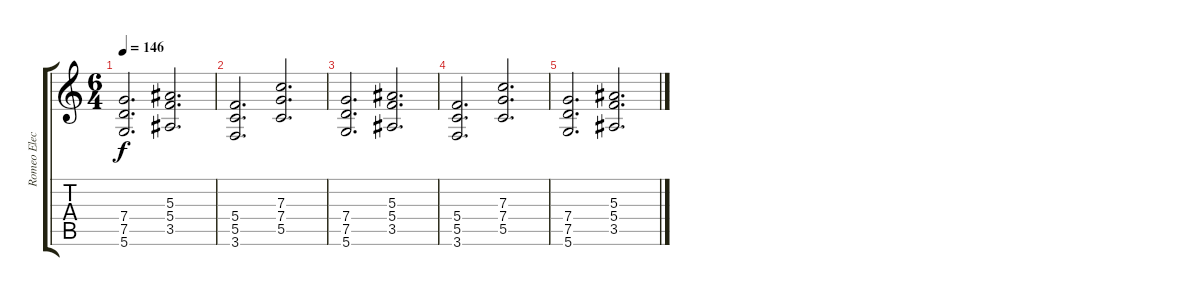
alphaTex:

\track ("Romeo Electric" "Romeo Elec") {instrument distortionguitar}
\staff {score tabs}
\tuning (D4 A3 F3 C3 G2 D2) {hide}
\ts (6 4)
\tempo 146
\clef g2
\ks c
(7.4 7.5 5.6).2{d dy f} (5.3 5.4 3.5).2{d} |
(5.4 5.5 3.6).2{d} (7.3 7.4 5.5).2{d} |
(7.4 7.5 5.6).2{d} (5.3 5.4 3.5).2{d} |
(5.4 5.5 3.6).2{d} (7.3 7.4 5.5).2{d} |
(7.4 7.5 5.6).2{d} (5.3 5.4 3.5).2{d}
